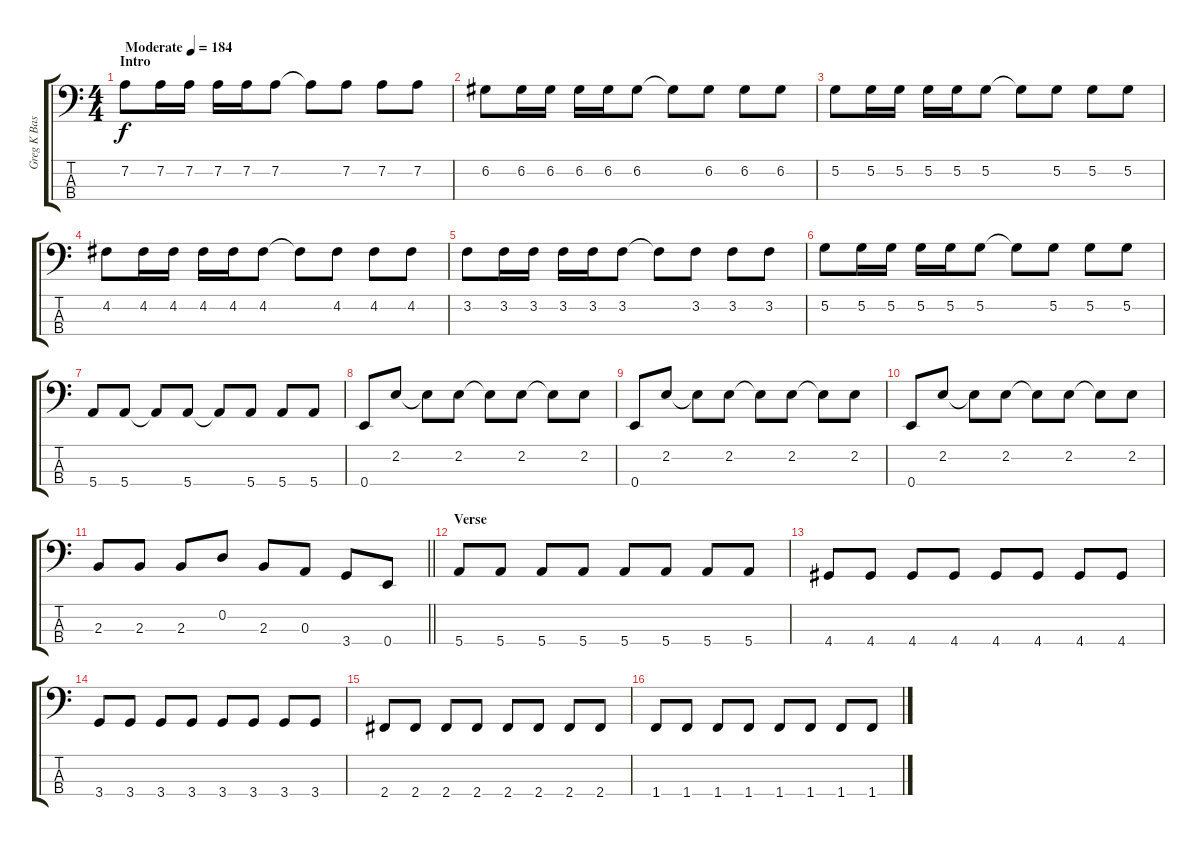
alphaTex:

\track ("Greg K Bass Guitar" "Greg K Bas") {instrument electricbasspick}
\staff {score tabs}
\tuning (G2 D2 A1 E1) {hide}
\ts (4 4)
\section ("" "Intro")
\tempo (184 "Moderate")
\clef f4
\ks c
7.2.8{dy f instrument electricbasspick} 7.2.16 7.2.16 7.2.16 7.2.16 7.2.8 7.2{t}.8 7.2.8 7.2.8 7.2.8 |
6.2.8 6.2.16 6.2.16 6.2.16 6.2.16 6.2.8 6.2{t}.8 6.2.8 6.2.8 6.2.8 |
5.2.8 5.2.16 5.2.16 5.2.16 5.2.16 5.2.8 5.2{t}.8 5.2.8 5.2.8 5.2.8 |
4.2.8 4.2.16 4.2.16 4.2.16 4.2.16 4.2.8 4.2{t}.8 4.2.8 4.2.8 4.2.8 |
3.2.8 3.2.16 3.2.16 3.2.16 3.2.16 3.2.8 3.2{t}.8 3.2.8 3.2.8 3.2.8 |
5.2.8 5.2.16 5.2.16 5.2.16 5.2.16 5.2.8 5.2{t}.8 5.2.8 5.2.8 5.2.8 |
5.4.8 5.4.8 5.4{t}.8 5.4.8 5.4{t}.8 5.4.8 5.4.8 5.4.8 |
0.4.8 2.2.8 2.2{t}.8 2.2.8 2.2{t}.8 2.2.8 2.2{t}.8 2.2.8 |
0.4.8 2.2.8 2.2{t}.8 2.2.8 2.2{t}.8 2.2.8 2.2{t}.8 2.2.8 |
0.4.8 2.2.8 2.2{t}.8 2.2.8 2.2{t}.8 2.2.8 2.2{t}.8 2.2.8 |
\barLineRight lightlight
2.3.8 2.3.8 2.3.8 0.2.8 2.3.8 0.3.8 3.4.8 0.4.8 |
\section ("" "Verse")
5.4.8 5.4.8 5.4.8 5.4.8 5.4.8 5.4.8 5.4.8 5.4.8 |
4.4.8 4.4.8 4.4.8 4.4.8 4.4.8 4.4.8 4.4.8 4.4.8 |
3.4.8 3.4.8 3.4.8 3.4.8 3.4.8 3.4.8 3.4.8 3.4.8 |
2.4.8 2.4.8 2.4.8 2.4.8 2.4.8 2.4.8 2.4.8 2.4.8 |
1.4.8 1.4.8 1.4.8 1.4.8 1.4.8 1.4.8 1.4.8 1.4.8
